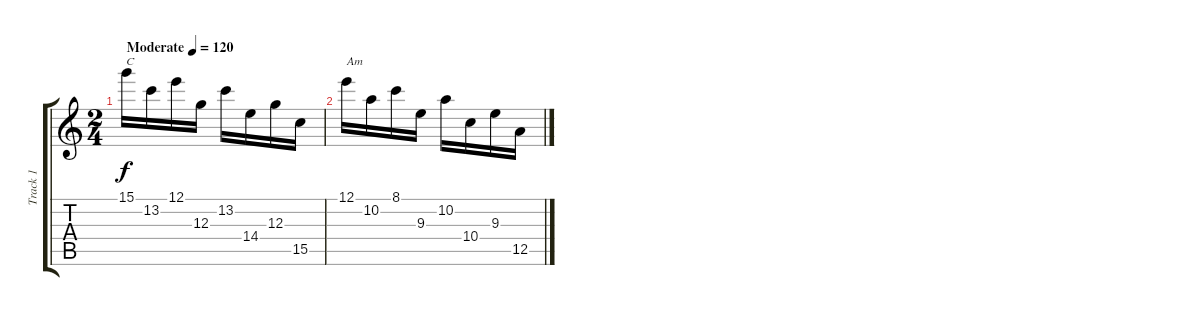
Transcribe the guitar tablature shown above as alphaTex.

\track ("Track 1" "Track 1") {instrument acousticguitarsteel}
\staff {score tabs}
\tuning (E4 B3 G3 D3 A2 E2) {hide}
\ts (2 4)
\tempo (120 "Moderate")
\clef g2
\ks c
15.1.16{txt "C" dy f instrument acousticguitarsteel} 13.2.16 12.1.16 12.3.16 13.2.16 14.4.16 12.3.16 15.5.16 |
12.1.16{txt "Am"} 10.2.16 8.1.16 9.3.16 10.2.16 10.4.16 9.3.16 12.5.16
